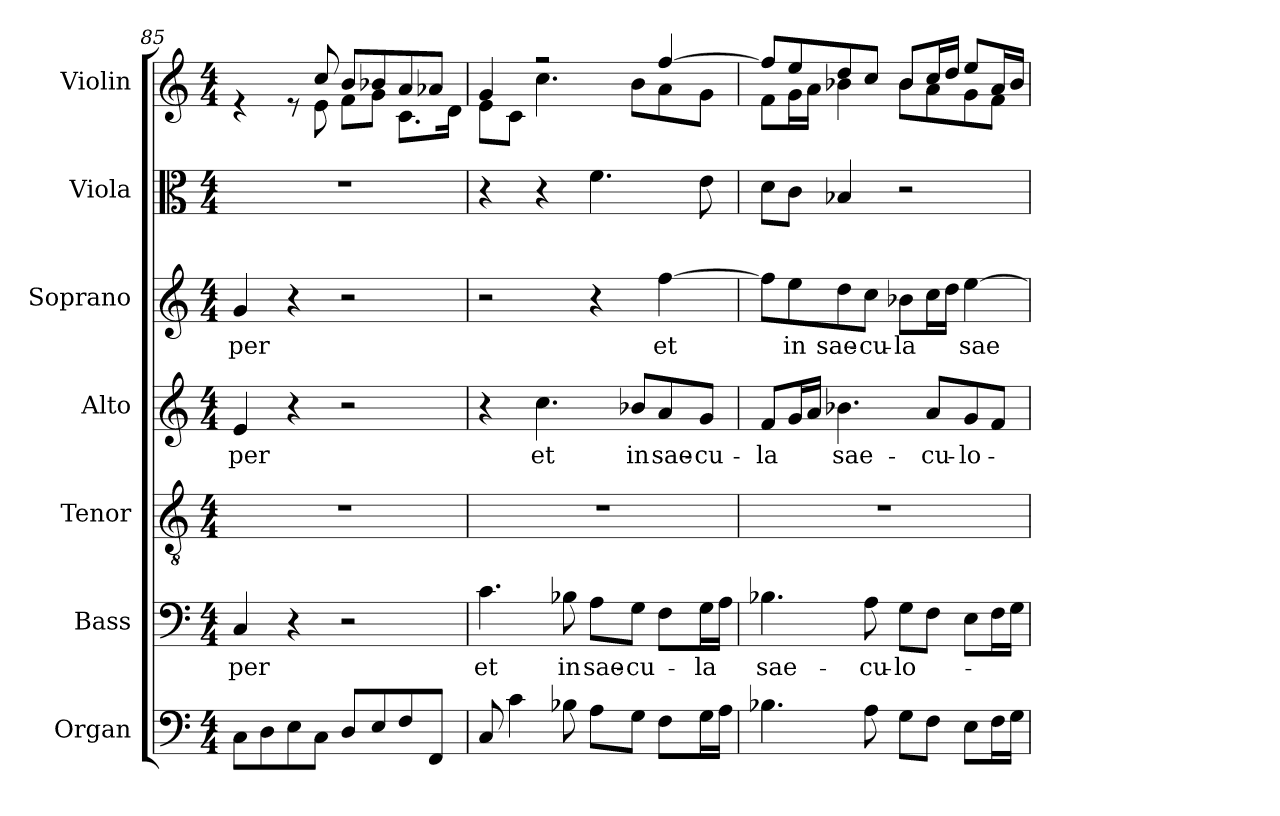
**kern	**kern	**text	**kern	**kern	**text	**kern	**text	**kern	**kern
*part7	*part6	*part6	*part5	*part4	*part4	*part3	*part3	*part2	*part1
*staff7	*staff6	*staff6	*staff5	*staff4	*staff4	*staff3	*staff3	*staff2	*staff1
*I"Organ	*I"Bass	*	*I"Tenor	*I"Alto	*	*I"Soprano	*	*I"Viola	*I"Violin
*I'Org.	*I'B.	*	*I'T.	*I'A.	*	*I'S.	*	*I'Vla.	*I'Vln.
*clefF4	*clefF4	*	*clefGv2	*clefG2	*	*clefG2	*	*clefC3	*clefG2
*k[]	*k[]	*	*k[]	*k[]	*	*k[]	*	*k[]	*k[]
*M4/4	*M4/4	*	*M4/4	*M4/4	*	*M4/4	*	*M4/4	*M4/4
=85	=85	=85	=85	=85	=85	=85	=85	=85	=85
!	!	!LO:LY:b	!	!	!LO:LY:b	!	!LO:LY:b	!	!
*	*	*	*	*	*	*	*	*	*^
8C\L	4C/	-per	1r	4e/	-per	4g/	-per	1r	4re	4.ryy
8D\	.	.	.	.	.	.	.	.	.	.
8E\	4r	.	.	4r	.	4r	.	.	8re	.
8C\J	.	.	.	.	.	.	.	.	8cc/	8e\
8D/L	2r	.	.	2r	.	2r	.	.	8b/L	8f\L
8E/	.	.	.	.	.	.	.	.	8b-X/	8g\J
8F/	.	.	.	.	.	.	.	.	8a/	8.c\L
8FF/J	.	.	.	.	.	.	.	.	8a-X/J	.
.	.	.	.	.	.	.	.	.	.	16d\Jk
=86	=86	=86	=86	=86	=86	=86	=86	=86	=86	=86
!	!	!LO:LY:b	!	!	!	!	!	!	!	!
8C/	4.c\	et	1r	4r	.	2r	.	4r	4g/	8e\L
4c\	.	.	.	.	.	.	.	.	.	8c\J
!	!	!	!	!	!LO:LY:b	!	!	!	!	!
.	.	.	.	4.cc\	-et	.	.	4r	2r	4.cc\
!	!	!LO:LY:b	!	!	!	!	!	!	!	!
8B-X\	8B-X\	in	.	.	.	.	.	.	.	.
!	!	!LO:LY:b	!	!	!	!	!	!	!	!
8A\L	8A\L	sae-	.	.	.	4r	.	4.f\	.	.
!	!	!LO:LY:b	!	!	!LO:LY:b	!	!	!	!	!
8G\J	8G\J	-cu-	.	8b-X/L	in	.	.	.	.	8b\L
!	!	!	!	!	!LO:LY:b	!	!LO:LY:b	!	!	!
8F\L	8F\L	.	.	8a/	sae-	[4ff\	et	.	[4ff/	8a\
!	!	!LO:LY:b	!	!	!LO:LY:b	!	!	!	!	!
16G\L	16G\L	-la	.	8g/J	-cu-	.	.	8e\	.	8g\J
16A\JJ	16A\JJ	.	.	.	.	.	.	.	.	.
=87	=87	=87	=87	=87	=87	=87	=87	=87	=87	=87
!	!	!LO:LY:b	!	!	!LO:LY:b	!	!	!	!	!
4.B-X\	4.B-X\	sae-	1r	8f/L	-la	8ff\L]	.	8d\L	8ff/L]	8f\L
!	!	!	!	!	!	!	!LO:LY:b	!	!	!
.	.	.	.	16g/L	.	8ee\	in	8c\J	8ee/	16g\L
.	.	.	.	16a/JJ	.	.	.	.	.	16a\JJ
!	!	!	!	!	!LO:LY:b	!	!LO:LY:b	!	!	!
.	.	.	.	4.b-X\	sae-	8dd\	sae-	4B-X/	8dd/	4b-X\
!	!	!LO:LY:b	!	!	!	!	!LO:LY:b	!	!	!
8A\	8A\	-cu-	.	.	.	8cc\J	-cu-	.	8cc/J	.
!	!	!LO:LY:b	!	!	!	!	!LO:LY:b	!	!	!
8G\L	8G\L	-lo-	.	.	.	8b-X\L	-la	2r	8b-/L	8b-\L
!	!	!	!	!	!LO:LY:b	!	!	!	!	!
8F\J	8F\J	.	.	8a/L	-cu-	16cc\L	.	.	16cc/L	8a\
.	.	.	.	.	.	16dd\JJ	.	.	16dd/JJ	.
!	!	!	!	!	!LO:LY:b	!	!LO:LY:b	!	!	!
8E\L	8E\L	.	.	8g/	-lo-	[4ee\	sae-	.	8ee/L	8g\
16F\L	16F\L	.	.	8f/J	.	.	.	.	16a/L	8f\J
16G\JJ	16G\JJ	.	.	.	.	.	.	.	16b-/JJ	.
*	*	*	*	*	*	*	*	*	*v	*v
=	=	=	=	=	=	=	=	=	=
*-	*-	*-	*-	*-	*-	*-	*-	*-	*-
